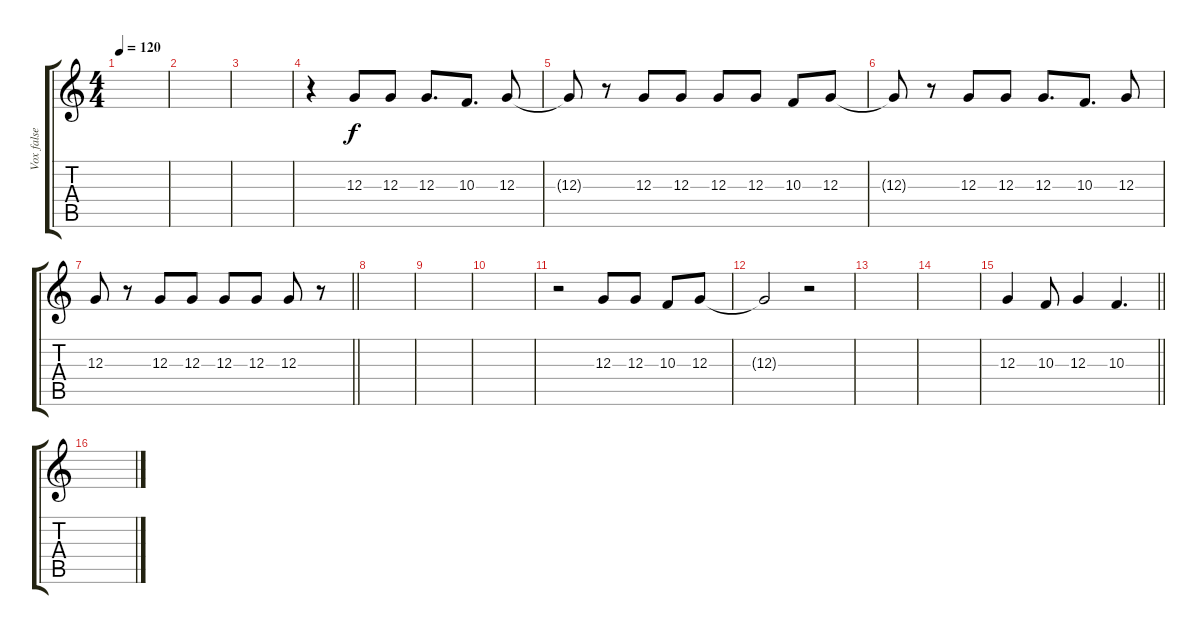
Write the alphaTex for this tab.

\track ("Vox false cord 1" "Vox false ") {instrument viola}
\staff {score tabs}
\tuning (E4 B3 G3 D3 A2 E2) {hide}
\ts (4 4)
\tempo 120
\clef g2
\ks c
|
|
|
r.4 12.3.8 12.3.8 12.3.8{d} 10.3.8{d} 12.3.8 |
12.3{t}.8 r.8 12.3.8 12.3.8 12.3.8 12.3.8 10.3.8 12.3.8 |
12.3{t}.8 r.8 12.3.8 12.3.8 12.3.8{d} 10.3.8{d} 12.3.8 |
\barLineRight lightlight
12.3.8 r.8 12.3.8 12.3.8 12.3.8 12.3.8 12.3.8 r.8 |
\section ("" " ")
|
|
|
r.2 12.3.8 12.3.8 10.3.8 12.3.8 |
12.3{t}.2 r.2 |
|
|
\barLineRight lightlight
12.3.4 10.3.8 12.3.4 10.3.4{d} |
\section ("" " ")
